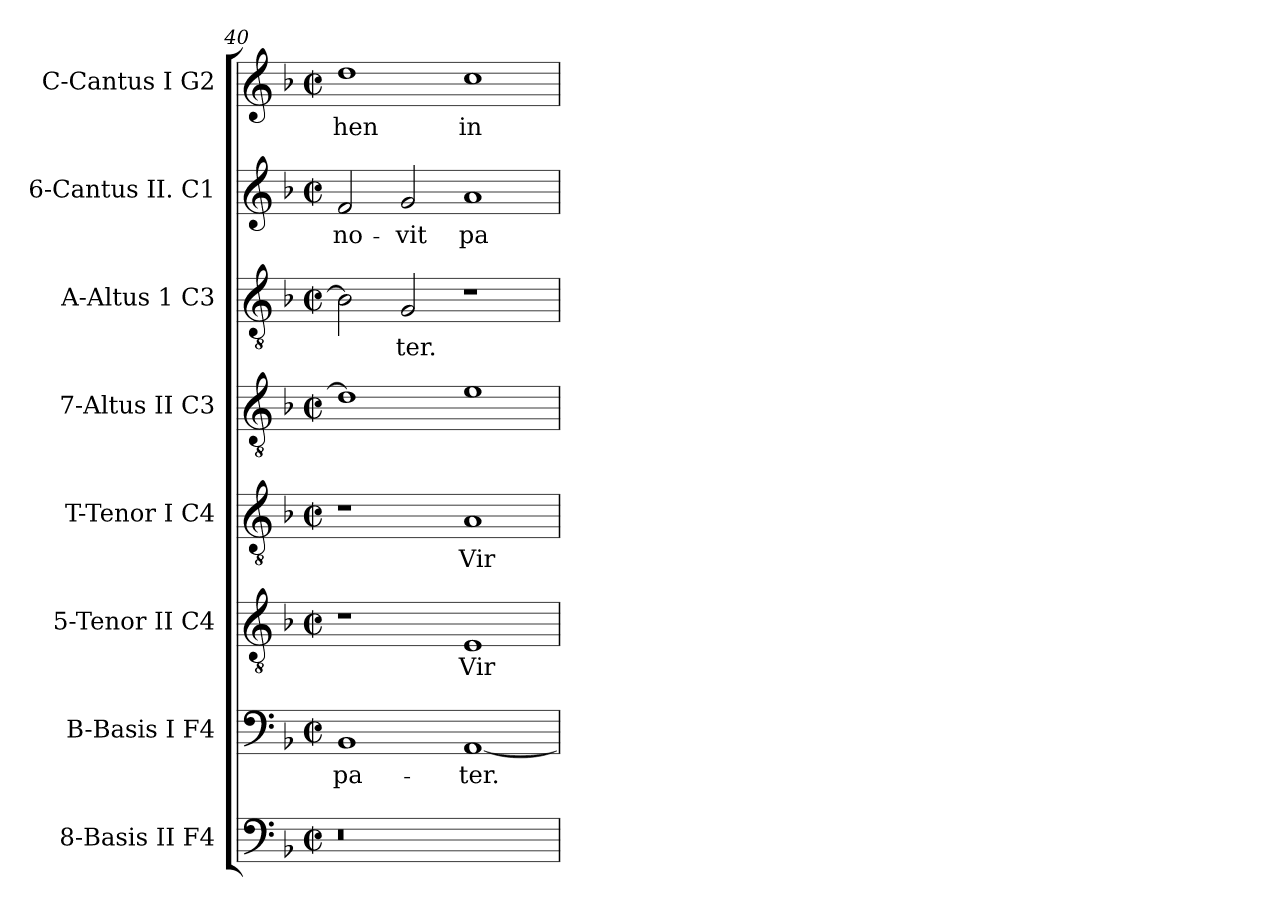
**kern	**kern	**text	**kern	**text	**kern	**text	**kern	**text	**kern	**text	**kern	**text	**kern	**text
*part8	*part7	*part7	*part6	*part6	*part5	*part5	*part4	*part4	*part3	*part3	*part2	*part2	*part1	*part1
*staff8	*staff7	*staff7	*staff6	*staff6	*staff5	*staff5	*staff4	*staff4	*staff3	*staff3	*staff2	*staff2	*staff1	*staff1
*I"8-Basis II  F4	*I"B-Basis I  F4	*	*I"5-Tenor II  C4	*	*I"T-Tenor I  C4	*	*I"7-Altus II  C3	*	*I"A-Altus 1  C3	*	*I"6-Cantus II.  C1	*	*I"C-Cantus I  G2	*
*	*I'B	*	*	*	*I'T	*	*	*	*I'A	*	*	*	*I'C	*
*clefF4	*clefF4	*	*clefGv2	*	*clefGv2	*	*clefGv2	*	*clefGv2	*	*clefG2	*	*clefG2	*
*k[b-]	*k[b-]	*	*k[b-]	*	*k[b-]	*	*k[b-]	*	*k[b-]	*	*k[b-]	*	*k[b-]	*
*F:	*F:	*	*F:	*	*F:	*	*F:	*	*F:	*	*F:	*	*F:	*
*M2/2	*M2/2	*	*M2/2	*	*M2/2	*	*M2/2	*	*M2/2	*	*M2/2	*	*M2/2	*
*met(c|)	*met(c|)	*	*met(c|)	*	*met(c|)	*	*met(c|)	*	*met(c|)	*	*met(c|)	*	*met(c|)	*
=40	=40	=40	=40	=40	=40	=40	=40	=40	=40	=40	=40	=40	=40	=40
!	!	!LO:LY:b:cj	!	!	!	!	!	!LO:LY:b:cj	!	!LO:LY:b:cj	!	!LO:LY:b:cj	!	!LO:LY:b:cj
0r	1BB-	pa-	1r	.	1r	.	1d]	--	2B-\]	--	2f/	no-	1dd	-hen
!	!	!	!	!	!	!	!	!	!	!LO:LY:b:cj	!	!LO:LY:b:cj	!	!
.	.	.	.	.	.	.	.	.	2G/	-ter.	2g/	-vit	.	.
!	!	!LO:LY:b:cj	!	!LO:LY:b:cj	!	!LO:LY:b:cj	!	!LO:LY:b:cj	!	!	!	!LO:LY:b:cj	!	!LO:LY:b:cj
.	[>1AA	-ter.	1E	Vir-	1A	Vir-	1e	--	1r	.	1a	pa-	1cc	in
=	=	=	=	=	=	=	=	=	=	=	=	=	=	=
*-	*-	*-	*-	*-	*-	*-	*-	*-	*-	*-	*-	*-	*-	*-
